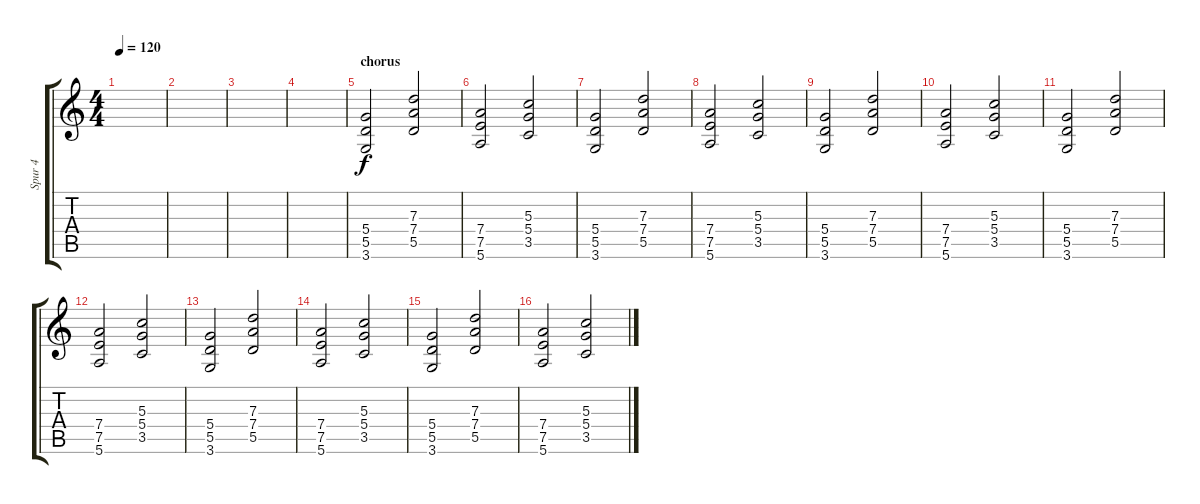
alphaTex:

\track ("Spur 4" "Spur 4") {instrument distortionguitar}
\staff {score tabs}
\tuning (E4 B3 G3 D3 A2 E2) {hide}
\ts (4 4)
\tempo 120
\clef g2
\ks c
|
|
|
|
\section ("" "chorus")
(5.4 5.5 3.6).2 (7.3 7.4 5.5).2 |
(7.4 7.5 5.6).2 (5.3 5.4 3.5).2 |
(5.4 5.5 3.6).2 (7.3 7.4 5.5).2 |
(7.4 7.5 5.6).2 (5.3 5.4 3.5).2 |
(5.4 5.5 3.6).2 (7.3 7.4 5.5).2 |
(7.4 7.5 5.6).2 (5.3 5.4 3.5).2 |
(5.4 5.5 3.6).2 (7.3 7.4 5.5).2 |
(7.4 7.5 5.6).2 (5.3 5.4 3.5).2 |
(5.4 5.5 3.6).2 (7.3 7.4 5.5).2 |
(7.4 7.5 5.6).2 (5.3 5.4 3.5).2 |
(5.4 5.5 3.6).2 (7.3 7.4 5.5).2 |
(7.4 7.5 5.6).2 (5.3 5.4 3.5).2
